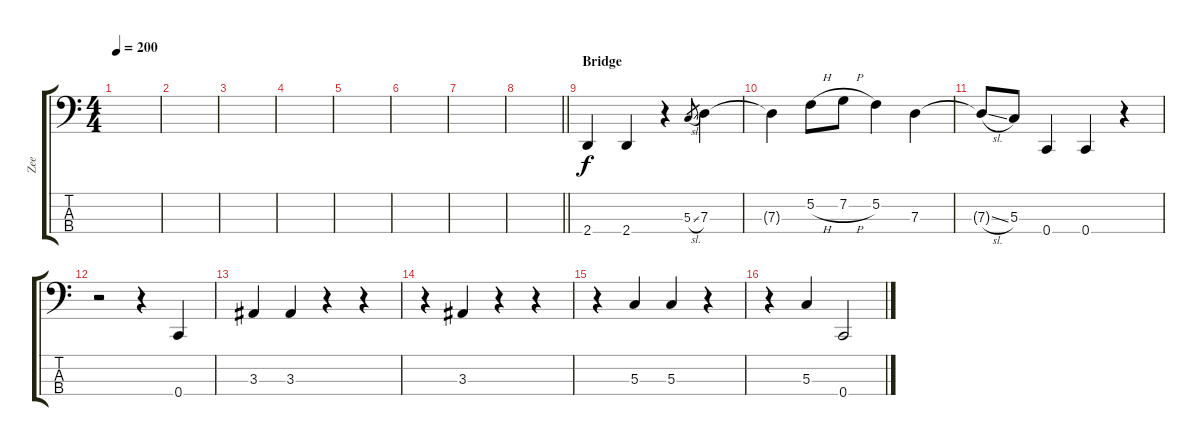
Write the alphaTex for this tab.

\track ("Zee" "Zee") {instrument electricbassfinger}
\staff {score tabs}
\tuning (F2 C2 G1 C1) {hide}
\ts (4 4)
\tempo 200
\clef f4
\ks c
|
|
|
|
|
|
|
\barLineRight lightlight
|
\section ("" "Bridge")
2.4.4{volume 13} 2.4.4 r.4 5.3{sl}.8{gr} 7.3.4 |
7.3{t}.4 5.2{h}.8 7.2{h}.8 5.2.4 7.3.4 |
7.3{sl t}.8 5.3.8 0.4.4 0.4.4 r.4 |
r.2 r.4 0.4.4 |
3.3.4 3.3.4 r.4 r.4 |
r.4 3.3.4 r.4 r.4 |
r.4 5.3.4 5.3.4 r.4 |
r.4 5.3.4 0.4.2
